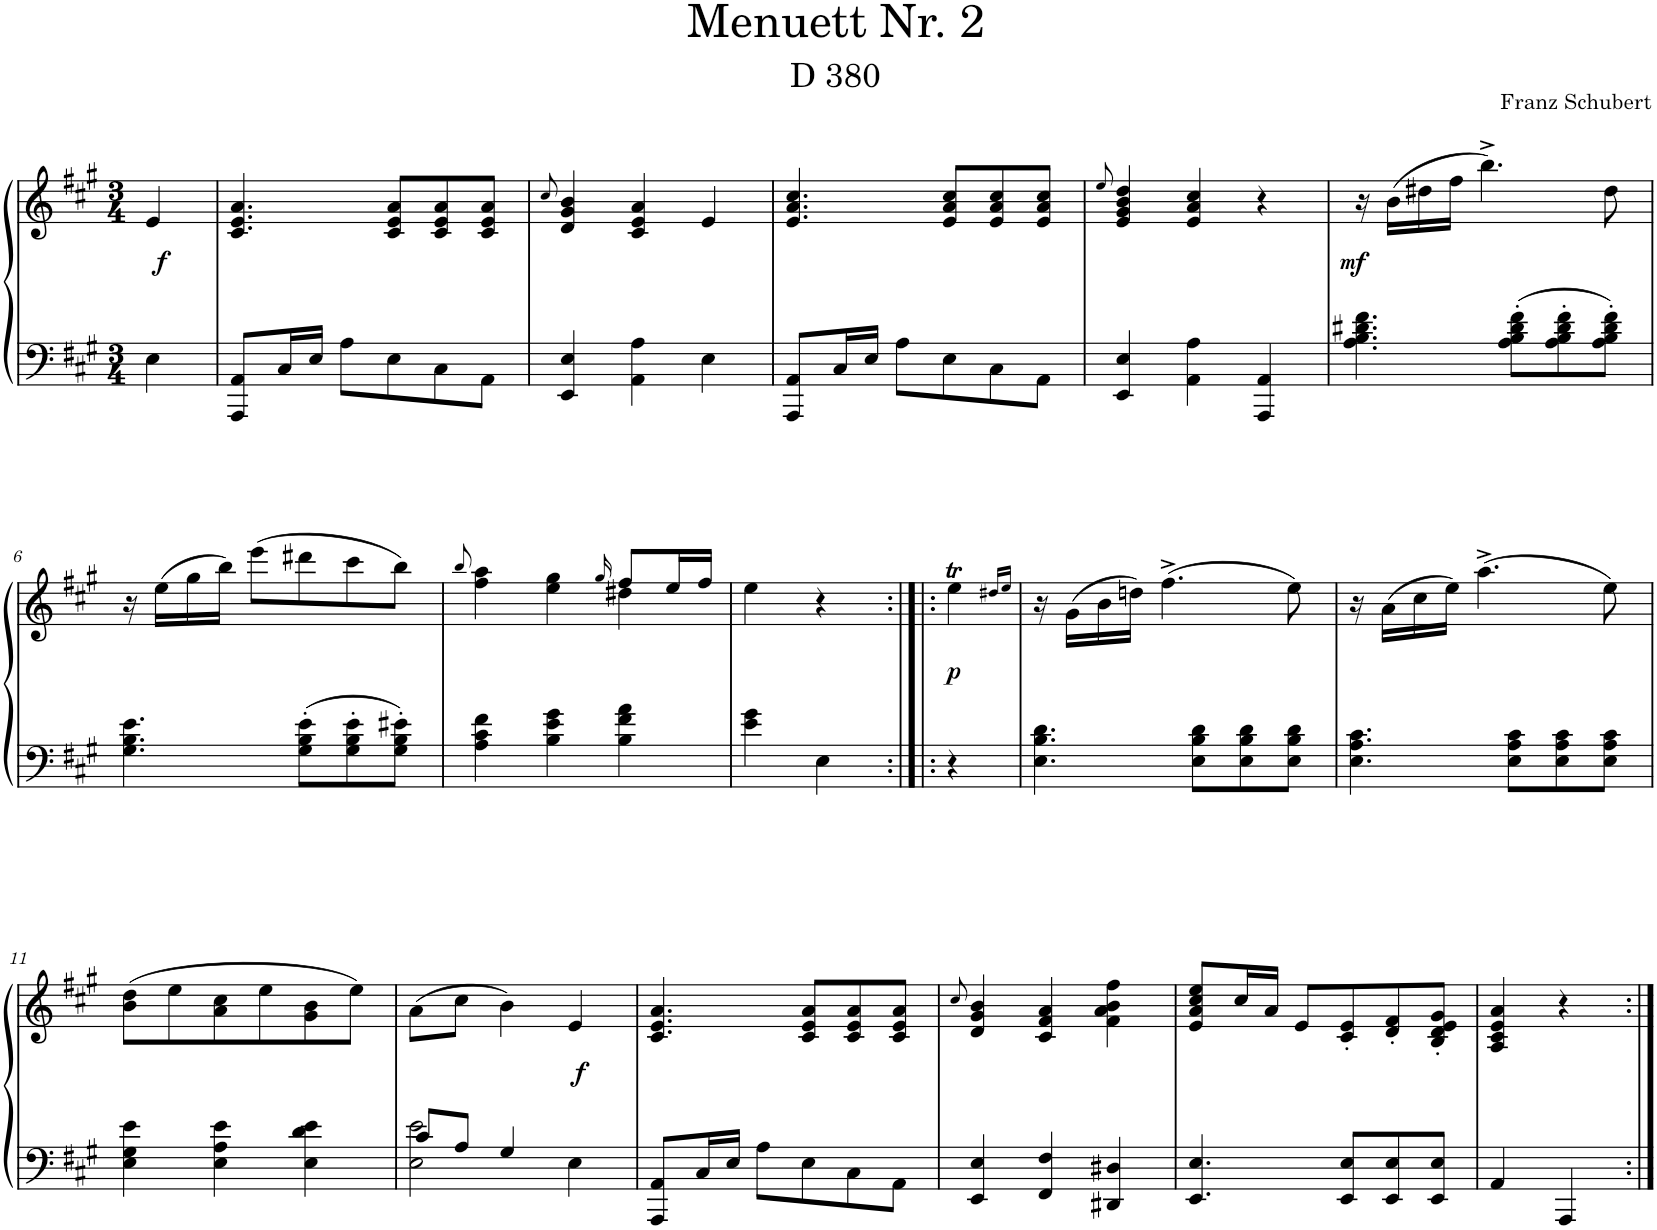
**kern	**kern	**dynam
*part1	*part1	*part1
*staff2	*staff1	*staff1/2
*I"Piano	*	*
*I'Pno.	*	*
*clefF4	*clefG2	*
*k[f#c#g#]	*k[f#c#g#]	*
*M3/4	*M3/4	*
=	=	=
!	!	!LO:DY:b
4E\	4e/	f
=1	=1	=1
8AAA/ 8AA/L	4.c#/ 4.e/ 4.a/	.
16C#/L	.	.
16E/JJ	.	.
8A\L	.	.
8E\	8c#/ 8e/ 8a/L	.
8C#\	8c#/ 8e/ 8a/	.
8AA\J	8c#/ 8e/ 8a/J	.
=2	=2	=2
.	8qcc#/	.
4EE/ 4E/	4d/ 4g#/ 4b/	.
4AA\ 4A\	4c#/ 4e/ 4a/	.
4E\	4e/	.
=3	=3	=3
8AAA/ 8AA/L	4.e/ 4.a/ 4.cc#/	.
16C#/L	.	.
16E/JJ	.	.
8A\L	.	.
8E\	8e/ 8a/ 8cc#/L	.
8C#\	8e/ 8a/ 8cc#/	.
8AA\J	8e/ 8a/ 8cc#/J	.
=4	=4	=4
.	8qee/	.
4EE/ 4E/	4e/ 4g#/ 4b/ 4dd/	.
4AA\ 4A\	4e/ 4a/ 4cc#/	.
4AAA/ 4AA/	4r	.
=5	=5	=5
!	!	!LO:DY:b
4.A\ 4.B\ 4.d#X\ 4.f#\	16r	mf
.	(16b\LL	.
.	16dd#X\	.
.	16ff#\JJ	.
.	4.bb^\)	.
8A\' 8B\' 8d#\' 8f#\'L	.	.
8A\' 8B\' 8d#\' 8f#\'	.	.
8A\' 8B\' 8d#\' 8f#\'J	8dd#\	.
!!LO:LB:g=z
=6	=6	=6
4.G#\ 4.B\ 4.e\	16r	.
.	(16ee\LL	.
.	16gg#\	.
.	16bb\JJ)	.
.	(8eee\L	.
8G#\' 8B\' 8e\'L	8ddd#X\	.
8G#\' 8B\' 8e\'	8ccc#\	.
8G#\' 8B\' 8e#X\'J	8bb\J)	.
=7	=7	=7
.	8qbb/	.
*	*^	*
4A\ 4c#\ 4f#\	4ff#\ 4aa\	2ryy	.
4B\ 4e\ 4g#\	4ee\ 4gg#\	.	.
.	16qgg#/	.	.
4B\ 4f#\ 4a\	8ff#/L	4dd#X\	.
.	16ee/L	.	.
.	16ff#/JJ	.	.
*	*v	*v	*
=8	=8	=8
4e\ 4g#\	4ee\	.
4E\	4r	.
=8X1:|!|:	=8X1:|!|:	=8X1:|!|:
!	!	!LO:DY:b
4r	4eeT\	p
.	16qdd#X/LL	.
.	16qee/JJ	.
=9	=9	=9
4.E\ 4.B\ 4.d\	16r	.
.	(16g#\LL	.
.	16b\	.
.	16ddn\JJ)	.
.	(4.ff#^\	.
8E\ 8B\ 8d\L	.	.
8E\ 8B\ 8d\	.	.
8E\ 8B\ 8d\J	8ee\)	.
=10	=10	=10
4.E\ 4.A\ 4.c#\	16r	.
.	(16a\LL	.
.	16cc#\	.
.	16ee\JJ)	.
.	(4.aa^\	.
8E\ 8A\ 8c#\L	.	.
8E\ 8A\ 8c#\	.	.
8E\ 8A\ 8c#\J	8ee\)	.
!!LO:LB:g=z
=11	=11	=11
4E\ 4G#\ 4e\	(8b\ 8dd\L	.
.	8ee\	.
4E\ 4A\ 4e\	8a\ 8cc#\	.
.	8ee\	.
4E\ 4d\ 4e\	8g#\ 8b\	.
.	8ee\J)	.
=12	=12	=12
*^	*	*
8c#/L	2E\ 2e\	(8a\L	.
8A/J	.	8cc#\J	.
4G#/	.	4b\)	.
!	!	!	!LO:DY:b
4E\	4ryy	4e/	f
*v	*v	*	*
=13	=13	=13
8AAA/ 8AA/L	4.c#/ 4.e/ 4.a/	.
16C#/L	.	.
16E/JJ	.	.
8A\L	.	.
8E\	8c#/ 8e/ 8a/L	.
8C#\	8c#/ 8e/ 8a/	.
8AA\J	8c#/ 8e/ 8a/J	.
=14	=14	=14
.	8qcc#/	.
4EE/ 4E/	4d/ 4g#/ 4b/	.
4FF#/ 4F#/	4c#/ 4f#/ 4a/	.
4DD#X/ 4D#X/	4f#\ 4a\ 4b\ 4ff#\	.
=15	=15	=15
4.EE/ 4.E/	8e/ 8a/ 8cc#/ 8ee/L	.
.	16cc#/L	.
.	16a/JJ	.
.	8e/L	.
8EE/ 8E/L	8c#/' 8e/'	.
8EE/ 8E/	8d/' 8f#/'	.
8EE/ 8E/J	8B/' 8d/' 8e/' 8g#/'J	.
=16	=16	=16
4AA/	4A/ 4c#/ 4e/ 4a/	.
4AAA/	4r	.
=:|!	=:|!	=:|!
*-	*-	*-
